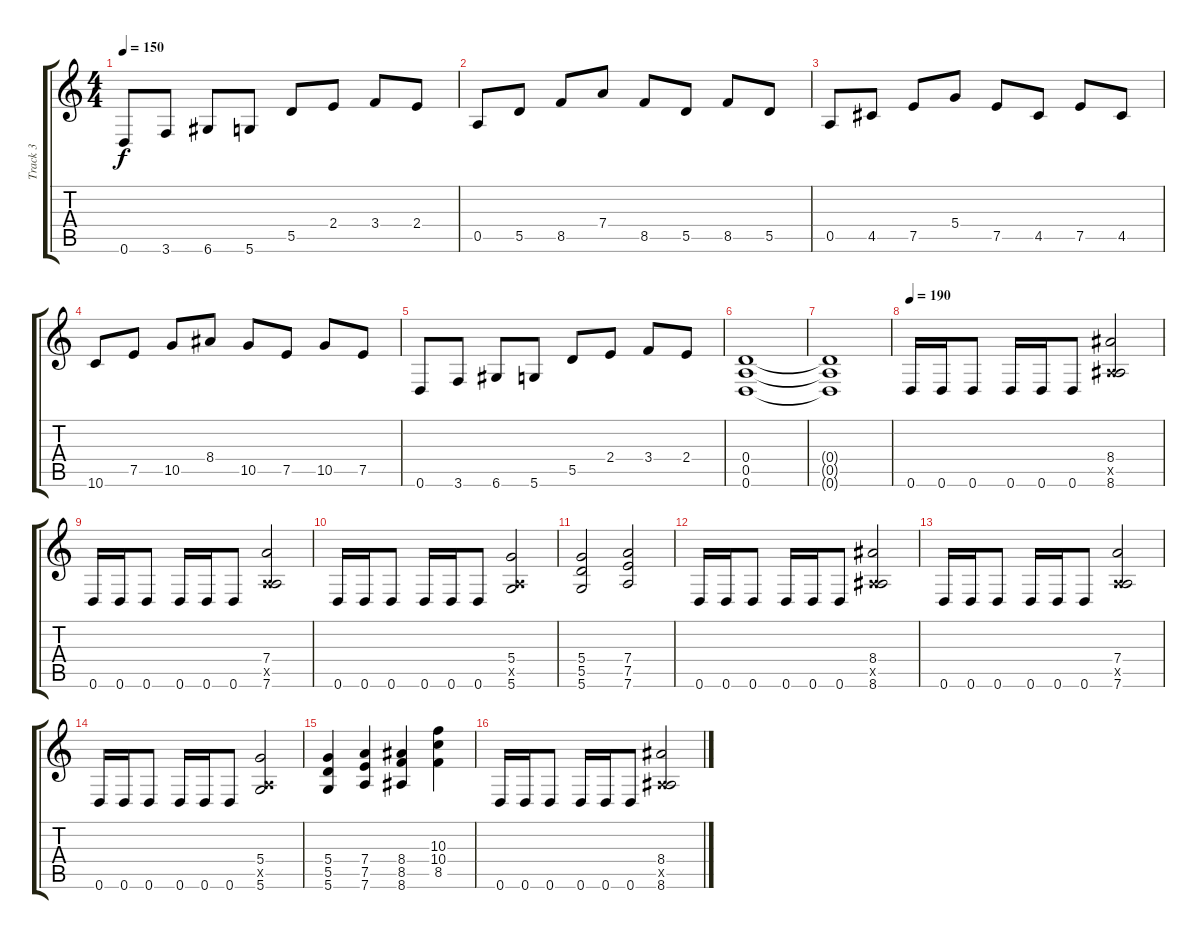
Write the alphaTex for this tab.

\track ("Track 3" "Track 3") {instrument distortionguitar}
\staff {score tabs}
\tuning (E4 B3 G3 D3 A2 D2) {hide}
\ts (4 4)
\tempo 150
\clef g2
\ks c
0.6.8{dy f} 3.6.8 6.6.8 5.6.8 5.5.8 2.4.8 3.4.8 2.4.8 |
0.5.8 5.5.8 8.5.8 7.4.8 8.5.8 5.5.8 8.5.8 5.5.8 |
0.5.8 4.5.8 7.5.8 5.4.8 7.5.8 4.5.8 7.5.8 4.5.8 |
10.6.8 7.5.8 10.5.8 8.4.8 10.5.8 7.5.8 10.5.8 7.5.8 |
0.6.8 3.6.8 6.6.8 5.6.8 5.5.8 2.4.8 3.4.8 2.4.8 |
(0.4 0.5 0.6).1 |
(0.4{t} 0.5{t} 0.6{t}).1 |
\tempo 190
0.6.16 0.6.16 0.6.8 0.6.16 0.6.16 0.6.8 (8.4 0.5{x} 8.6).2 |
0.6.16 0.6.16 0.6.8 0.6.16 0.6.16 0.6.8 (7.4 0.5{x} 7.6).2 |
0.6.16 0.6.16 0.6.8 0.6.16 0.6.16 0.6.8 (5.4 0.5{x} 5.6).2 |
(5.4 5.5 5.6).2 (7.4 7.5 7.6).2 |
0.6.16 0.6.16 0.6.8 0.6.16 0.6.16 0.6.8 (8.4 0.5{x} 8.6).2 |
0.6.16 0.6.16 0.6.8 0.6.16 0.6.16 0.6.8 (7.4 0.5{x} 7.6).2 |
0.6.16 0.6.16 0.6.8 0.6.16 0.6.16 0.6.8 (5.4 0.5{x} 5.6).2 |
(5.4 5.5 5.6).4 (7.4 7.5 7.6).4 (8.4 8.5 8.6).4 (10.3 10.4 8.5).4 |
0.6.16 0.6.16 0.6.8 0.6.16 0.6.16 0.6.8 (8.4 0.5{x} 8.6).2
